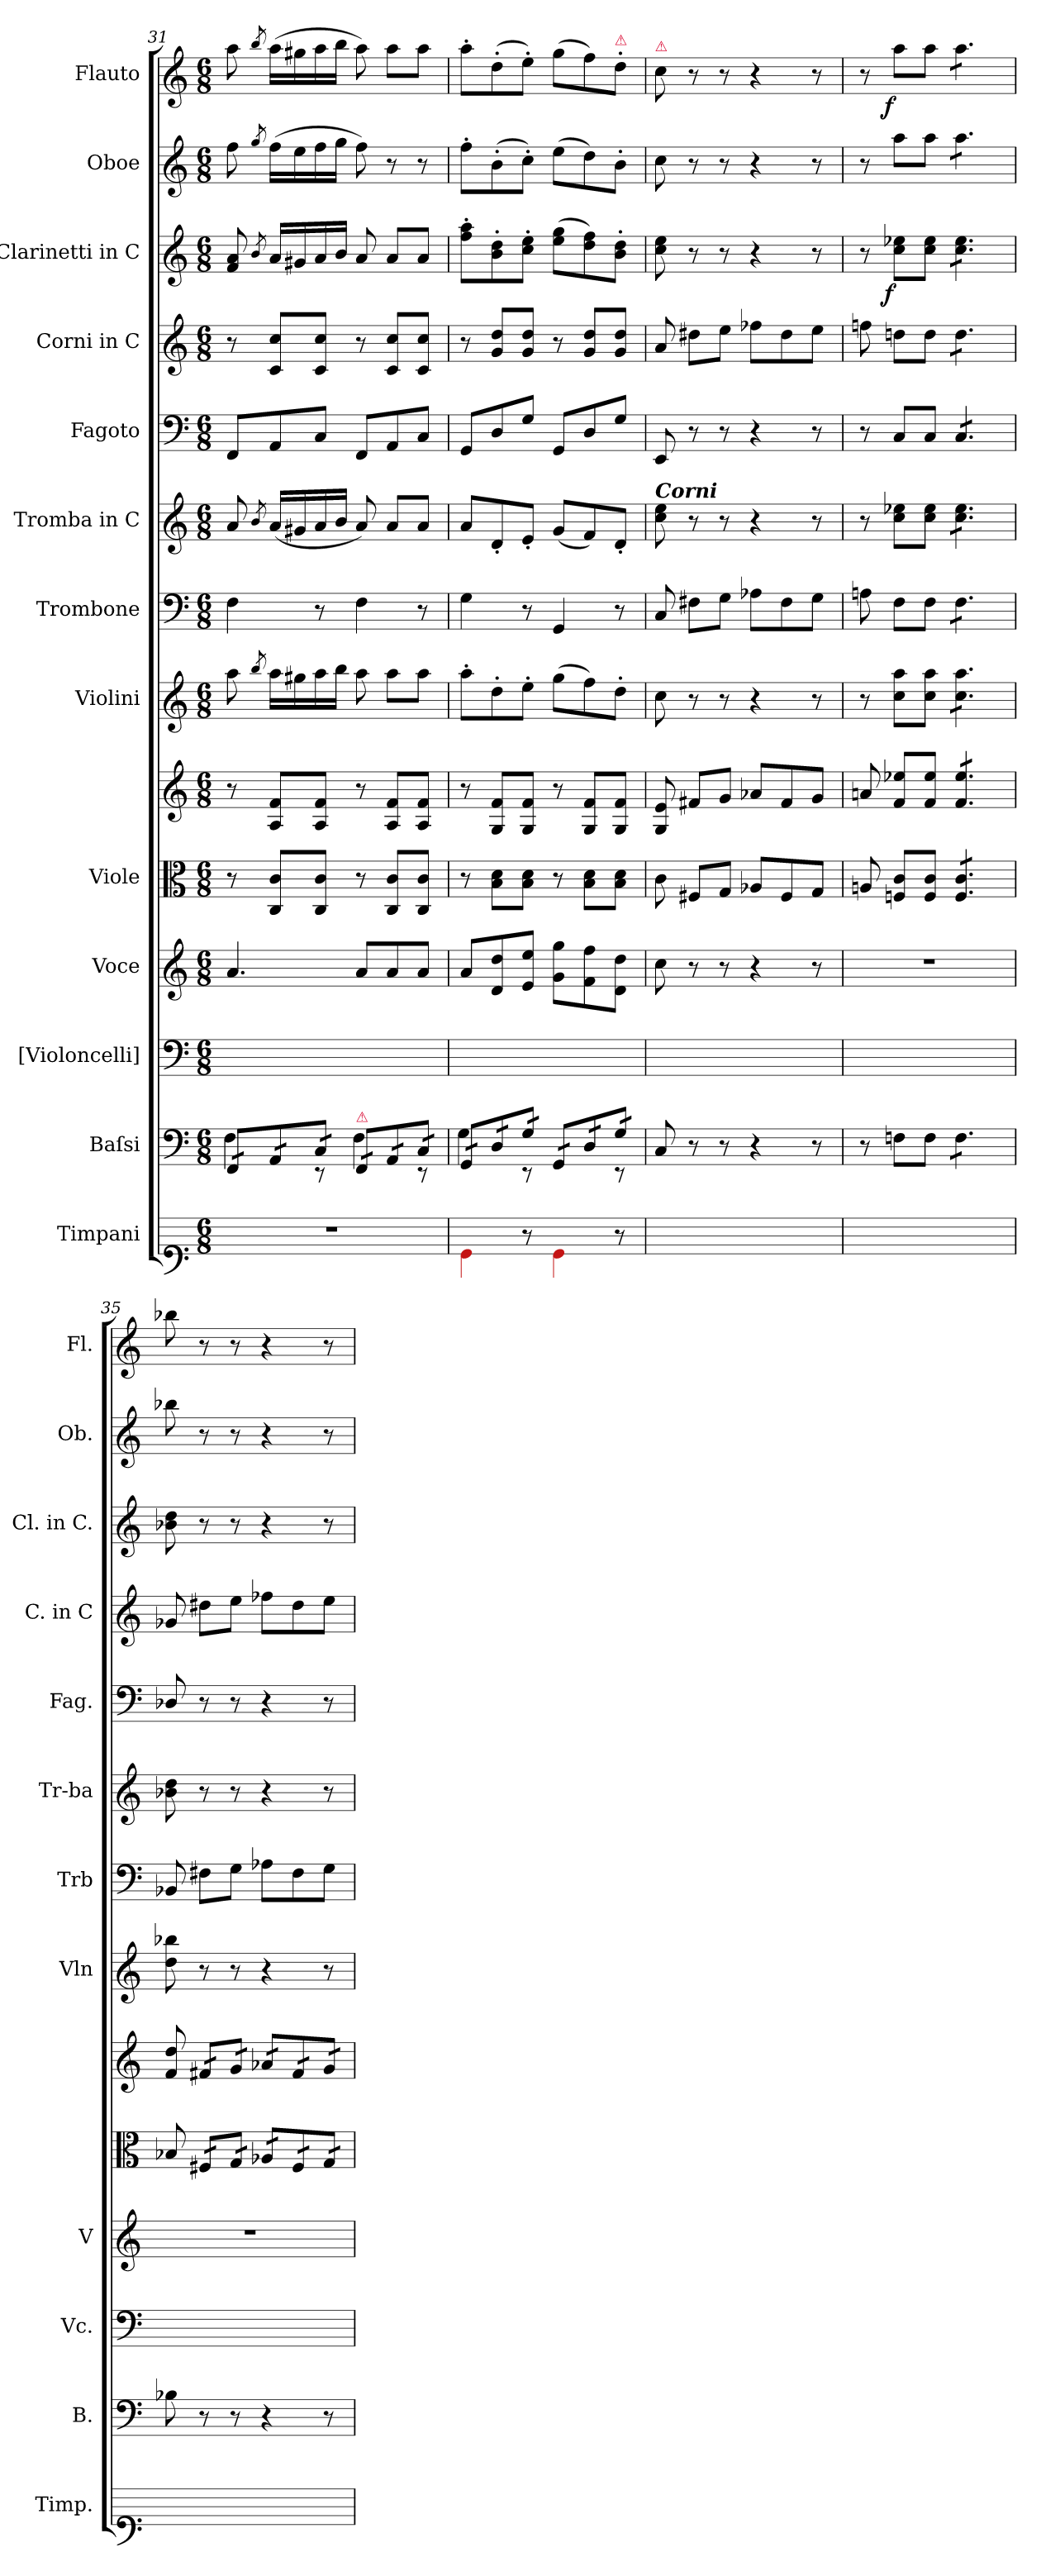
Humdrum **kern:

**kern	**kern	**kern	**kern	**kern	**kern	**kern	**kern	**kern	**kern	**kern	**kern	**dynam	**kern	**kern	**dynam
*part14	*part13	*part12	*part11	*part10	*part9	*part8	*part7	*part6	*part5	*part4	*part3	*part3	*part2	*part1	*part1
*staff14	*staff13	*staff12	*staff11	*staff10	*staff9	*staff8	*staff7	*staff6	*staff5	*staff4	*staff3	*staff3	*staff2	*staff1	*staff1
*I"Timpani	*I"Baſsi	*I"[Violoncelli]	*I"Voce	*I"Viole	*	*I"Violini	*I"Trombone	*I"Tromba in C	*I"Fagoto	*I"Corni in C	*I"Clarinetti in C	*	*I"Oboe	*I"Flauto	*
*I'Timp.	*I'B.	*I'Vc.	*I'V	*	*	*I'Vln	*I'Trb	*I'Tr-ba	*I'Fag.	*I'C. in C	*I'Cl. in C.	*	*I'Ob.	*I'Fl.	*
*clefF1	*clefF4	*clefF4	*clefG2	*clefC3	*clefG2	*clefG2	*clefF4	*clefG2	*clefF4	*clefG2	*clefG2	*	*clefG2	*clefG2	*
*k[]	*k[]	*k[]	*k[]	*k[]	*k[]	*k[]	*k[]	*k[]	*k[]	*k[]	*k[]	*	*k[]	*k[]	*
*M6/8	*M6/8	*M6/8	*M6/8	*M6/8	*M6/8	*M6/8	*M6/8	*M6/8	*M6/8	*M6/8	*M6/8	*	*M6/8	*M6/8	*
=31	=31	=31	=31	=31	=31	=31	=31	=31	=31	=31	=31	=31	=31	=31	=31
*	*^	*	*	*	*	*	*	*	*	*	*	*	*	*	*
!	!LO:TX:a:color=crimson:t=⚠	!	!	!	!	!	!	!	!	!	!	!	!	!	!	!
*	*tremolo	*	*	*	*	*	*	*	*	*	*	*	*	*	*	*
2.r	16FF/LL	4F\	2.ryy	4.a/	8r	8r	8aa\	4F\	8a/	8FF/L	8r	8f/ 8a/	.	8ff\	8aa\	.
.	16FF/	.	.	.	.	.	.	.	.	.	.	.	.	.	.	.
.	.	.	.	.	.	.	8qbb/	.	8qb/	.	.	8qb/	.	8qgg/	8qbb/	.
.	16AA/	.	.	.	8C/ 8c/L	8A/ 8f/L	16aa\LL	.	(<16a/LL	8AA/	8c/ 8cc/L	16a/LL	.	(>16ff\LL	(>16aa\LL	.
.	16AA/	.	.	.	.	.	16gg#X\	.	16g#X/	.	.	16g#X/	.	16ee\	16gg#X\	.
.	16C/	8rEE	.	.	8C/ 8c/J	8A/ 8f/J	16aa\	8r	16a/	8C/J	8c/ 8cc/J	16a/	.	16ff\	16aa\	.
.	16C/JJ	.	.	.	.	.	16bb\JJ	.	16b/JJ	.	.	16b/JJ	.	16gg\JJ	16bb\JJ	.
!	!LO:TX:a:color=crimson:t=⚠	!	!	!	!	!	!	!	!	!	!	!	!	!	!	!
.	16FF/LL	4F\	.	8a/L	8r	8r	8aa\	4F\	8a/)	8FF/L	8r	8a/	.	8ff\)	8aa\)	.
.	16FF/	.	.	.	.	.	.	.	.	.	.	.	.	.	.	.
.	16AA/	.	.	8a/	8C/ 8c/L	8A/ 8f/L	8aa\L	.	8a/L	8AA/	8c/ 8cc/L	8a/L	.	8r	8aa\L	.
.	16AA/	.	.	.	.	.	.	.	.	.	.	.	.	.	.	.
.	16C/	8rEE	.	8a/J	8C/ 8c/J	8A/ 8f/J	8aa\J	8r	8a/J	8C/J	8c/ 8cc/J	8a/J	.	8r	8aa\J	.
.	16C/JJ	.	.	.	.	.	.	.	.	.	.	.	.	.	.	.
=32	=32	=32	=32	=32	=32	=32	=32	=32	=32	=32	=32	=32	=32	=32	=32	=32
4Re\	16GG/LL	4G\	2.ryy	8a/L	8r	8r	8aa'>\L	4G\	8a/L	8GG/L	8r	8ff'>\ 8aa'>\L	.	8ff'>\L	8aa'>\L	.
.	16GG/	.	.	.	.	.	.	.	.	.	.	.	.	.	.	.
.	16D/	.	.	8d/ 8dd/	8B\ 8d\L	8G/ 8f/L	8dd'>\	.	8d'</	8D/	8g/ 8dd/L	8b'>\ 8dd'>\	.	(>8b'>\	(>8dd'>\	.
.	16D/	.	.	.	.	.	.	.	.	.	.	.	.	.	.	.
8r	16G/	8rEE	.	8e/ 8ee/J	8B\ 8d\J	8G/ 8f/J	8ee'>\J	8r	8e'</J	8G/J	8g/ 8dd/J	8cc'>\ 8ee'>\J	.	8cc'>\J)	8ee'>\J)	.
.	16G/JJ	.	.	.	.	.	.	.	.	.	.	.	.	.	.	.
4Re\	16GG/LL	4GG/	.	8g\ 8gg\L	8r	8r	(>8gg\L	4GG/	(<8g/L	8GG/L	8r	(>8ee\ 8gg\L	.	(>8ee\L	(>8gg\L	.
.	16GG/	.	.	.	.	.	.	.	.	.	.	.	.	.	.	.
.	16D/	.	.	8f\ 8ff\	8B\ 8d\L	8G/ 8f/L	8ff\)	.	8f/)	8D/	8g/ 8dd/L	8dd\ 8ff\)	.	8dd\)	8ff\)	.
.	16D/	.	.	.	.	.	.	.	.	.	.	.	.	.	.	.
!	!	!	!	!	!	!	!	!	!	!	!	!	!	!	!LO:TX:a:color=crimson:t=⚠	!
8r	16G/	8rEE	.	8d\ 8dd\J	8B\ 8d\J	8G/ 8f/J	8dd'>\J	8r	8d'</J	8G/J	8g/ 8dd/J	8b'>\ 8dd'>\J	.	8b'>\J	8dd'>\J	.
.	16G/JJ	.	.	.	.	.	.	.	.	.	.	.	.	.	.	.
*	*Xtremolo	*	*	*	*	*	*	*	*	*	*	*	*	*	*	*
=33	=33	=33	=33	=33	=33	=33	=33	=33	=33	=33	=33	=33	=33	=33	=33	=33
!	!	!	!	!	!	!	!	!	!	!	!	!	!	!	!LO:TX:a:color=crimson:t=⚠	!
!	!	!	!	!	!	!	!	!	!LO:TX:a:Bi:t=Corni	!	!	!	!	!	!	!
*	*v	*v	*	*	*	*	*	*	*	*	*	*	*	*	*	*
2.ryy	8C/	2.ryy	8cc\	8c\	8G/ 8e/	8cc\	8C/	8cc\ 8ee\	8EE/	8a/	8cc\ 8ee\	.	8cc\	8cc\	.
.	8r	.	8r	8F#X/L	8f#X/L	8r	8F#X\L	8r	8r	8dd#X\L	8r	.	8r	8r	.
.	8r	.	8r	8G/J	8g/J	8r	8G\J	8r	8r	8ee\J	8r	.	8r	8r	.
.	4r	.	4r	8A-X/L	8a-X/L	4r	8A-X\L	4r	4r	8ff-X\L	4r	.	4r	4r	.
.	.	.	.	8F#/	8f#/	.	8F#\	.	.	8dd#\	.	.	.	.	.
.	8r	.	8r	8G/J	8g/J	8r	8G\J	8r	8r	8ee\J	8r	.	8r	8r	.
=34	=34	=34	=34	=34	=34	=34	=34	=34	=34	=34	=34	=34	=34	=34	=34
2.ryy	8r	2.ryy	2.r	8An/	8an/	8r	8An\	8r	8r	8ffn\	8r	.	8r	8r	.
!	!	!	!	!	!	!	!	!	!	!	!	!LO:DY:b:rj	!	!	!LO:DY:b:rj
.	8Fn\L	.	.	8Fn/ 8c/L	8f/ 8ee-X/L	8cc\ 8aa\L	8F\L	8cc\ 8ee-X\L	8C/L	8ddn\L	8cc\ 8ee-X\L	f	8aa\L	8aa\L	f
.	8F\J	.	.	8F/ 8c/J	8f/ 8ee-/J	8cc\ 8aa\J	8F\J	8cc\ 8ee-\J	8C/J	8dd\J	8cc\ 8ee-\J	.	8aa\J	8aa\J	.
*	*tremolo	*	*	*	*	*	*	*	*	*	*	*	*	*	*
*	*	*	*	*tremolo	*	*	*	*	*	*	*	*	*	*	*
*	*	*	*	*	*tremolo	*	*	*	*	*	*	*	*	*	*
*	*	*	*	*	*	*tremolo	*	*	*	*	*	*	*	*	*
*	*	*	*	*	*	*	*tremolo	*	*	*	*	*	*	*	*
*	*	*	*	*	*	*	*	*tremolo	*	*	*	*	*	*	*
*	*	*	*	*	*	*	*	*	*tremolo	*	*	*	*	*	*
*	*	*	*	*	*	*	*	*	*	*tremolo	*	*	*	*	*
*	*	*	*	*	*	*	*	*	*	*	*tremolo	*	*	*	*
*	*	*	*	*	*	*	*	*	*	*	*	*	*tremolo	*	*
*	*	*	*	*	*	*	*	*	*	*	*	*	*	*tremolo	*
.	8F\L	.	.	8F/ 8c/L	8f/ 8ee-/L	8cc\ 8aa\L	8F\L	8cc\ 8ee-\L	8C/L	8dd\L	8cc\ 8ee-\L	.	8aa\L	8aa\L	.
.	8F\	.	.	8F/ 8c/	8f/ 8ee-/	8cc\ 8aa\	8F\	8cc\ 8ee-\	8C/	8dd\	8cc\ 8ee-\	.	8aa\	8aa\	.
.	8F\J	.	.	8F/ 8c/J	8f/ 8ee-/J	8cc\ 8aa\J	8F\J	8cc\ 8ee-\J	8C/J	8dd\J	8cc\ 8ee-\J	.	8aa\J	8aa\J	.
*	*	*	*	*	*	*	*	*	*	*	*	*	*	*Xtremolo	*
*	*	*	*	*	*	*	*	*	*	*	*	*	*Xtremolo	*	*
*	*	*	*	*	*	*	*	*	*	*	*Xtremolo	*	*	*	*
*	*	*	*	*	*	*	*	*	*	*Xtremolo	*	*	*	*	*
*	*	*	*	*	*	*	*	*	*Xtremolo	*	*	*	*	*	*
*	*	*	*	*	*	*	*	*Xtremolo	*	*	*	*	*	*	*
*	*	*	*	*	*	*	*Xtremolo	*	*	*	*	*	*	*	*
*	*	*	*	*	*	*Xtremolo	*	*	*	*	*	*	*	*	*
*	*	*	*	*	*Xtremolo	*	*	*	*	*	*	*	*	*	*
*	*	*	*	*Xtremolo	*	*	*	*	*	*	*	*	*	*	*
*	*Xtremolo	*	*	*	*	*	*	*	*	*	*	*	*	*	*
=35	=35	=35	=35	=35	=35	=35	=35	=35	=35	=35	=35	=35	=35	=35	=35
2.ryy	8B-X\	2.ryy	2.r	8B-X/	8f/ 8dd/	8dd\ 8bb-X\	8BB-X/	8b-X\ 8dd\	8D-X/	8g-X/	8b-X\ 8dd\	.	8bb-X\	8bb-X\	.
*	*	*	*	*tremolo	*	*	*	*	*	*	*	*	*	*	*
*	*	*	*	*	*tremolo	*	*	*	*	*	*	*	*	*	*
.	8r	.	.	16F#X/LL	16f#X/LL	8r	8F#X\L	8r	8r	8dd#X\L	8r	.	8r	8r	.
.	.	.	.	16F#X/	16f#X/	.	.	.	.	.	.	.	.	.	.
.	8r	.	.	16G/	16g/	8r	8G\J	8r	8r	8ee\J	8r	.	8r	8r	.
.	.	.	.	16G/JJ	16g/JJ	.	.	.	.	.	.	.	.	.	.
.	4r	.	.	16A-X/LL	16a-X/LL	4r	8A-X\L	4r	4r	8ff-X\L	4r	.	4r	4r	.
.	.	.	.	16A-X/	16a-X/	.	.	.	.	.	.	.	.	.	.
.	.	.	.	16F#/	16f#/	.	8F#\	.	.	8dd#\	.	.	.	.	.
.	.	.	.	16F#/	16f#/	.	.	.	.	.	.	.	.	.	.
.	8r	.	.	16G/	16g/	8r	8G\J	8r	8r	8ee\J	8r	.	8r	8r	.
.	.	.	.	16G/JJ	16g/JJ	.	.	.	.	.	.	.	.	.	.
*	*	*	*	*	*Xtremolo	*	*	*	*	*	*	*	*	*	*
*	*	*	*	*Xtremolo	*	*	*	*	*	*	*	*	*	*	*
=	=	=	=	=	=	=	=	=	=	=	=	=	=	=	=
*-	*-	*-	*-	*-	*-	*-	*-	*-	*-	*-	*-	*-	*-	*-	*-
